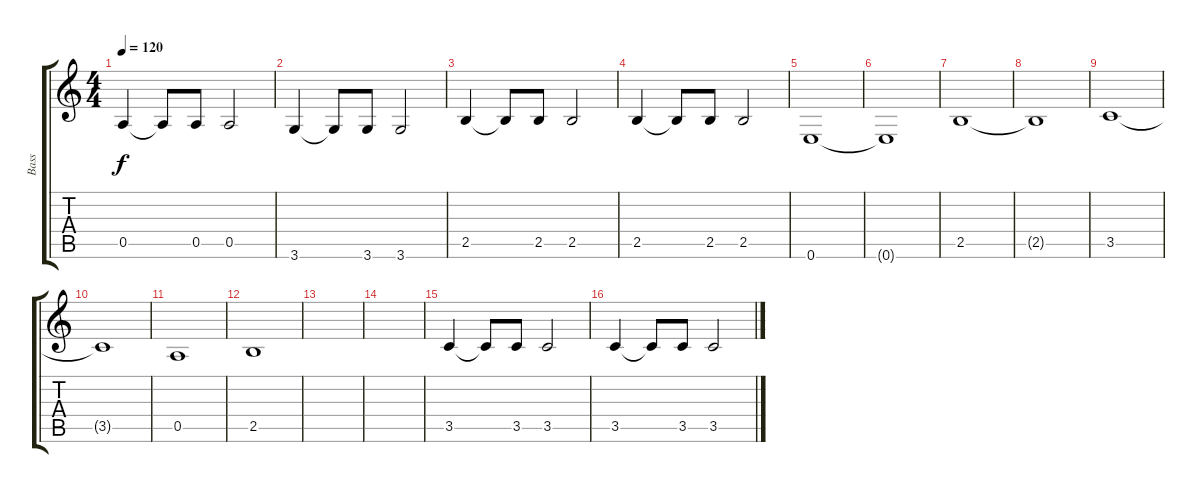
\track ("Bass" "Bass") {instrument electricbasspick}
\staff {score tabs}
\tuning (E4 B3 G3 D3 A2 E2) {hide}
\ts (4 4)
\tempo 120
\clef g2
\ks c
0.5.4{dy f} 0.5{t}.8 0.5.8 0.5.2 |
3.6.4 3.6{t}.8 3.6.8 3.6.2 |
2.5.4 2.5{t}.8 2.5.8 2.5.2 |
2.5.4 2.5{t}.8 2.5.8 2.5.2 |
0.6.1 |
0.6{t}.1 |
2.5.1 |
2.5{t}.1 |
3.5.1 |
3.5{t}.1 |
0.5.1 |
2.5.1 |
|
|
3.5.4 3.5{t}.8 3.5.8 3.5.2 |
3.5.4 3.5{t}.8 3.5.8 3.5.2
